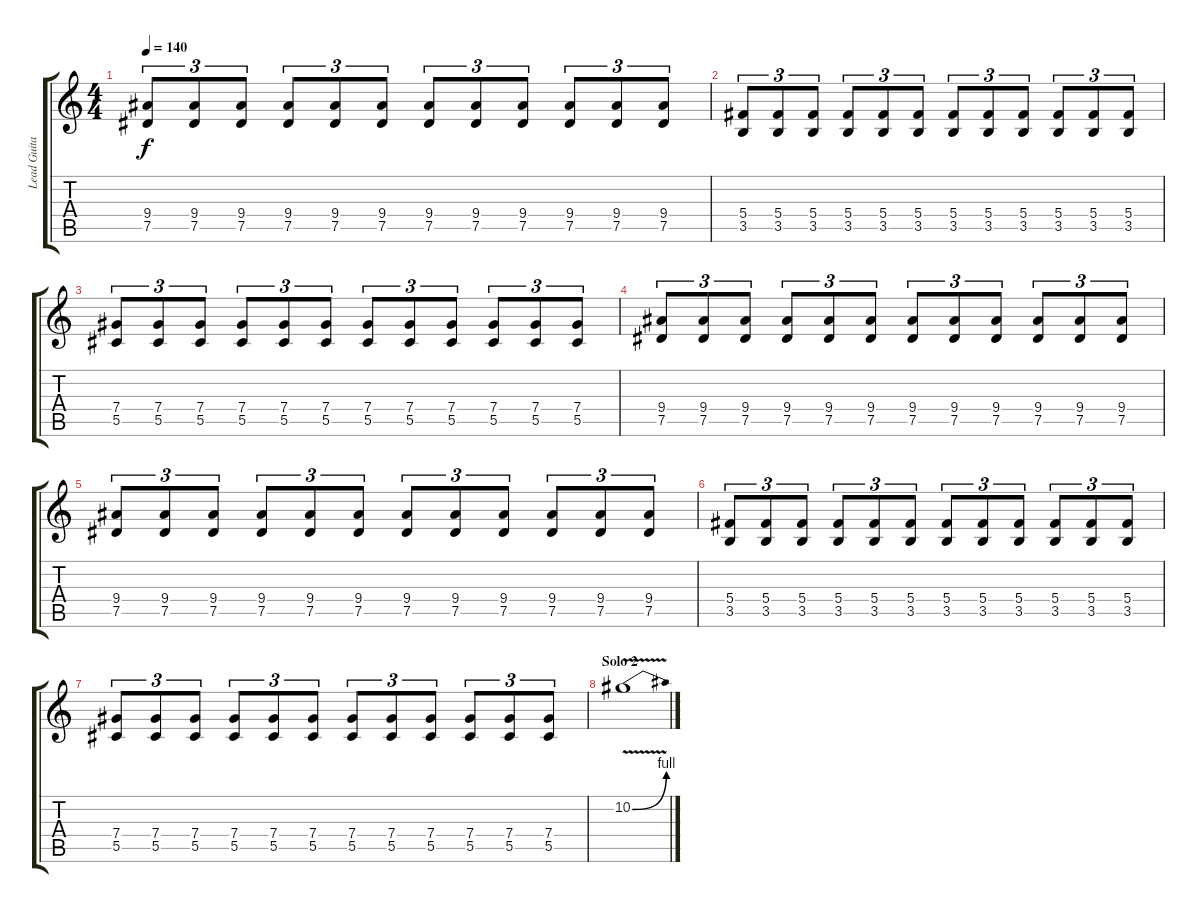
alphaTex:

\track ("Lead Guitar" "Lead Guita") {instrument electricguitarclean}
\staff {score tabs}
\tuning (Eb4 Bb3 Gb3 Db3 Ab2 Eb2) {hide}
\ts (4 4)
\tempo 140
\clef g2
\ks c
(9.4 7.5).8{tu (3 2) dy f} (9.4 7.5).8{tu (3 2)} (9.4 7.5).8{tu (3 2)} (9.4 7.5).8{tu (3 2)} (9.4 7.5).8{tu (3 2)} (9.4 7.5).8{tu (3 2)} (9.4 7.5).8{tu (3 2)} (9.4 7.5).8{tu (3 2)} (9.4 7.5).8{tu (3 2)} (9.4 7.5).8{tu (3 2)} (9.4 7.5).8{tu (3 2)} (9.4 7.5).8{tu (3 2)} |
(5.4 3.5).8{tu (3 2)} (5.4 3.5).8{tu (3 2)} (5.4 3.5).8{tu (3 2)} (5.4 3.5).8{tu (3 2)} (5.4 3.5).8{tu (3 2)} (5.4 3.5).8{tu (3 2)} (5.4 3.5).8{tu (3 2)} (5.4 3.5).8{tu (3 2)} (5.4 3.5).8{tu (3 2)} (5.4 3.5).8{tu (3 2)} (5.4 3.5).8{tu (3 2)} (5.4 3.5).8{tu (3 2)} |
(7.4 5.5).8{tu (3 2)} (7.4 5.5).8{tu (3 2)} (7.4 5.5).8{tu (3 2)} (7.4 5.5).8{tu (3 2)} (7.4 5.5).8{tu (3 2)} (7.4 5.5).8{tu (3 2)} (7.4 5.5).8{tu (3 2)} (7.4 5.5).8{tu (3 2)} (7.4 5.5).8{tu (3 2)} (7.4 5.5).8{tu (3 2)} (7.4 5.5).8{tu (3 2)} (7.4 5.5).8{tu (3 2)} |
(9.4 7.5).8{tu (3 2)} (9.4 7.5).8{tu (3 2)} (9.4 7.5).8{tu (3 2)} (9.4 7.5).8{tu (3 2)} (9.4 7.5).8{tu (3 2)} (9.4 7.5).8{tu (3 2)} (9.4 7.5).8{tu (3 2)} (9.4 7.5).8{tu (3 2)} (9.4 7.5).8{tu (3 2)} (9.4 7.5).8{tu (3 2)} (9.4 7.5).8{tu (3 2)} (9.4 7.5).8{tu (3 2)} |
(9.4 7.5).8{tu (3 2)} (9.4 7.5).8{tu (3 2)} (9.4 7.5).8{tu (3 2)} (9.4 7.5).8{tu (3 2)} (9.4 7.5).8{tu (3 2)} (9.4 7.5).8{tu (3 2)} (9.4 7.5).8{tu (3 2)} (9.4 7.5).8{tu (3 2)} (9.4 7.5).8{tu (3 2)} (9.4 7.5).8{tu (3 2)} (9.4 7.5).8{tu (3 2)} (9.4 7.5).8{tu (3 2)} |
(5.4 3.5).8{tu (3 2)} (5.4 3.5).8{tu (3 2)} (5.4 3.5).8{tu (3 2)} (5.4 3.5).8{tu (3 2)} (5.4 3.5).8{tu (3 2)} (5.4 3.5).8{tu (3 2)} (5.4 3.5).8{tu (3 2)} (5.4 3.5).8{tu (3 2)} (5.4 3.5).8{tu (3 2)} (5.4 3.5).8{tu (3 2)} (5.4 3.5).8{tu (3 2)} (5.4 3.5).8{tu (3 2)} |
(7.4 5.5).8{tu (3 2)} (7.4 5.5).8{tu (3 2)} (7.4 5.5).8{tu (3 2)} (7.4 5.5).8{tu (3 2)} (7.4 5.5).8{tu (3 2)} (7.4 5.5).8{tu (3 2)} (7.4 5.5).8{tu (3 2)} (7.4 5.5).8{tu (3 2)} (7.4 5.5).8{tu (3 2)} (7.4 5.5).8{tu (3 2)} (7.4 5.5).8{tu (3 2)} (7.4 5.5).8{tu (3 2)} |
\section ("" "Solo 2")
10.2{be (bend 0 0 60 4) v}.1{instrument distortionguitar}
